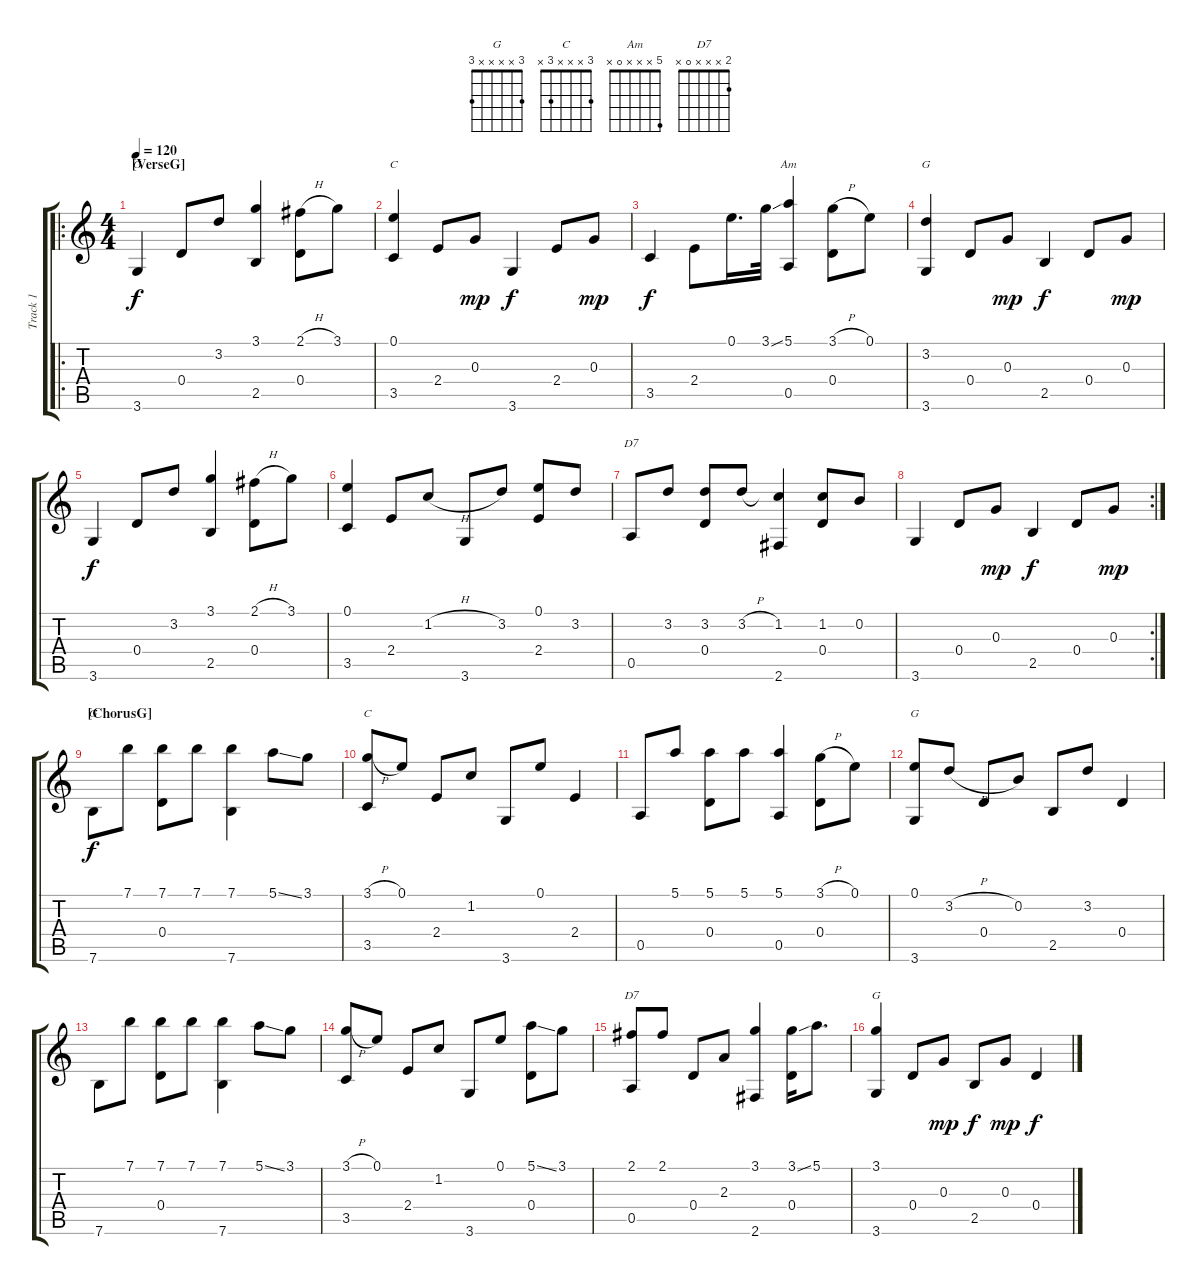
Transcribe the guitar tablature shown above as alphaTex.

\track ("Track 1" "Track 1") {instrument acousticguitarsteel}
\staff {score tabs}
\tuning (E4 B3 G3 D3 A2 E2) {hide}
\chord ("G" x x x x x 3)
\chord ("C" 0 x x x 3 x)
\chord ("Am" 5 x x x 0 x)
\chord ("G" x 3 x x x 3)
\chord ("D7" x x x x 0 x)
\chord ("G" x x x x x 7) {firstfret 7}
\chord ("C" 3 x x x 3 x)
\chord ("G" 0 x x x x 3)
\chord ("D7" 2 x x x 0 x)
\chord ("G" 3 x x x x 3)
\ro
\ts (4 4)
\section ("" "[VerseG]")
\tempo 120
\clef g2
\ks c
3.6.4{ch "G" dy f} 0.4.8 3.2.8 (3.1 2.5).4 (2.1{h} 0.4).8 3.1.8 |
(0.1 3.5).4{ch "C"} 2.4.8 0.3.8{dy mp} 3.6.4{dy f} 2.4.8 0.3.8{dy mp} |
3.5.4{dy f} 2.4.8 0.1.16{d} 3.1{ss}.32 (5.1 0.5).4{ch "Am"} (3.1{h} 0.4).8 0.1.8 |
(3.2 3.6).4{ch "G"} 0.4.8 0.3.8{dy mp} 2.5.4{dy f} 0.4.8 0.3.8{dy mp} |
3.6.4{dy f} 0.4.8 3.2.8 (3.1 2.5).4 (2.1{h} 0.4).8 3.1.8 |
(0.1 3.5).4 2.4.8 1.2{h}.8 3.6.8 3.2.8 (0.1 2.4).8 3.2.8 |
0.5.8{ch "D7"} 3.2.8 (3.2 0.4).8 3.2{h}.8 (1.2 2.6).4 (1.2 0.4).8 0.2.8 |
\rc 2
3.6.4 0.4.8 0.3.8{dy mp} 2.5.4{dy f} 0.4.8 0.3.8{dy mp} |
\section ("" "[ChorusG]")
7.6.8{ch "G" dy f} 7.1.8 (7.1 0.4).8 7.1.8 (7.1 7.6).4 5.1{ss}.8 3.1.8 |
(3.1{h} 3.5).8{ch "C"} 0.1.8 2.4.8 1.2.8 3.6.8 0.1.8 2.4.4 |
0.5.8 5.1.8 (5.1 0.4).8 5.1.8 (5.1 0.5).4 (3.1{h} 0.4).8 0.1.8 |
(0.1 3.6).8{ch "G"} 3.2{h}.8 0.4.8 0.2.8 2.5.8 3.2.8 0.4.4 |
7.6.8 7.1.8 (7.1 0.4).8 7.1.8 (7.1 7.6).4 5.1{ss}.8 3.1.8 |
(3.1{h} 3.5).8 0.1.8 2.4.8 1.2.8 3.6.8 0.1.8 (5.1{ss} 0.4).8 3.1.8 |
(2.1 0.5).8{ch "D7"} 2.1.8 0.4.8 2.3.8 (3.1 2.6).4 (3.1{ss} 0.4).16 5.1.8{d} |
(3.1 3.6).4{ch "G"} 0.4.8 0.3.8{dy mp} 2.5.8{dy f} 0.3.8{dy mp} 0.4.4{dy f}
